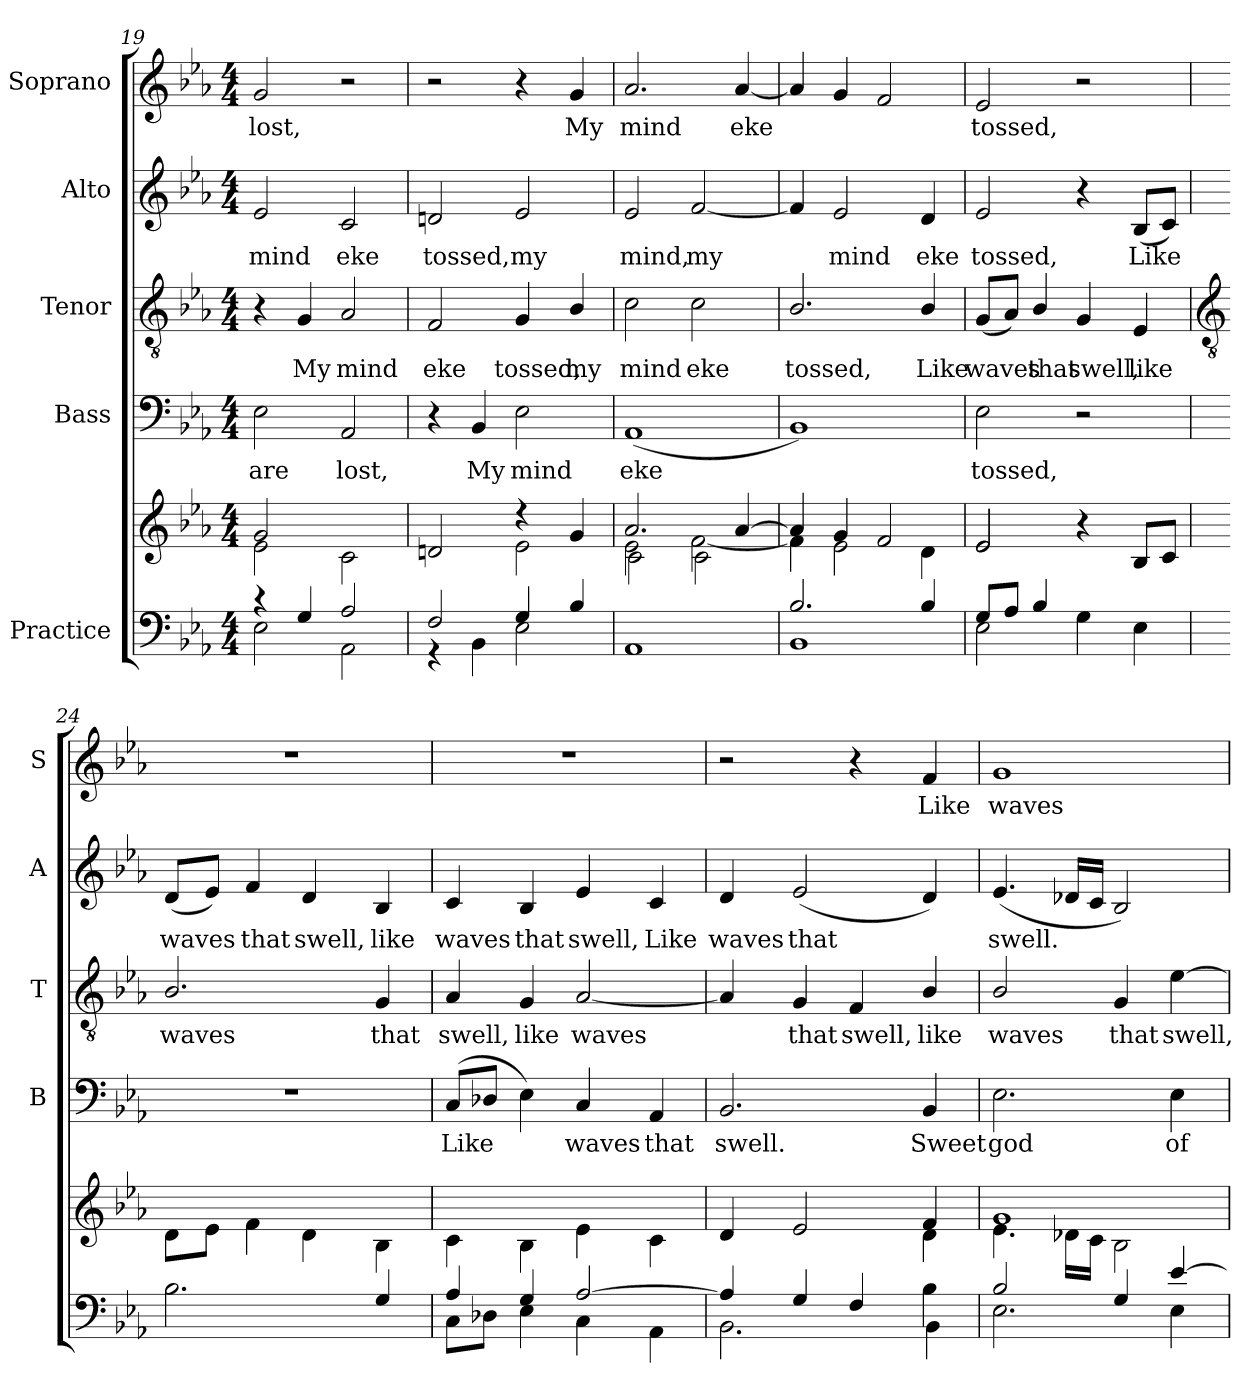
**kern	**kern	**kern	**text	**kern	**text	**kern	**text	**kern	**text
*part5	*part5	*part4	*part4	*part3	*part3	*part2	*part2	*part1	*part1
*staff6	*staff5	*staff4	*staff4	*staff3	*staff3	*staff2	*staff2	*staff1	*staff1
*I"Practice	*	*I"Bass	*	*I"Tenor	*	*I"Alto	*	*I"Soprano	*
*	*	*I'B	*	*I'T	*	*I'A	*	*I'S	*
!!LO:LB:g=z
*clefF4	*clefG2	*clefF4	*	*clefGv2	*	*clefG2	*	*clefG2	*
*k[b-e-a-]	*k[b-e-a-]	*k[b-e-a-]	*	*k[b-e-a-]	*	*k[b-e-a-]	*	*k[b-e-a-]	*
*E-:	*E-:	*E-:	*	*E-:	*	*E-:	*	*E-:	*
*M4/4	*M4/4	*M4/4	*	*M4/4	*	*M4/4	*	*M4/4	*
=19	=19	=19	=19	=19	=19	=19	=19	=19	=19
*^	*^	*	*	*	*	*	*	*	*
!	!	!	!	!	!LO:LY:b	!	!	!	!LO:LY:b	!	!LO:LY:b
4r	2E-	2g	2e-\	2E-	are	4r	.	2e-	mind	2g	lost,
!	!	!	!	!	!	!	!LO:LY:b	!	!	!	!
4G/	.	.	.	.	.	4G	My	.	.	.	.
!	!	!	!	!	!LO:LY:b	!	!LO:LY:b	!	!LO:LY:b	!	!
2A-	2AA-\	2ryy	2c\	2AA-	lost,	2A-	mind	2c	eke	2r	.
=20	=20	=20	=20	=20	=20	=20	=20	=20	=20	=20	=20
!	!	!	!	!	!	!	!LO:LY:b	!	!LO:LY:b	!	!
2F/	4r	2ryy	2dn/	4r	.	2F	eke	2dn	tossed,	2r	.
!	!	!	!	!	!LO:LY:b	!	!	!	!	!	!
.	4BB-\	.	.	4BB-	My	.	.	.	.	.	.
!	!	!	!	!	!LO:LY:b	!	!LO:LY:b	!	!LO:LY:b	!	!
4G/	2E-\	4r	2e-\	2E-	mind	4G	tossed,	2e-	my	4r	.
!	!	!	!	!	!	!	!LO:LY:b	!	!	!	!LO:LY:b
4B-/	.	4g	.	.	.	4B-/	my	.	.	4g	My
*v	*v	*	*	*	*	*	*	*	*	*	*
=21	=21	=21	=21	=21	=21	=21	=21	=21	=21	=21
*	*	*^	*	*	*	*	*	*	*	*
!	!	!	!	!	!LO:LY:b	!	!LO:LY:b	!	!LO:LY:b	!	!LO:LY:b
1AA-	2.a-	2e-\	2c\	(<1AA-	eke	2c	mind	2e-	mind,	2.a-	mind
!	!	!	!	!	!	!	!LO:LY:b	!	!LO:LY:b	!	!
.	.	[2f\	2c\	.	.	2c	eke	[2f	my	.	.
!	!	!	!	!	!	!	!	!	!	!	!LO:LY:b
.	[4a-	.	.	.	.	.	.	.	.	[4a-	eke
*	*	*v	*v	*	*	*	*	*	*	*	*
=22	=22	=22	=22	=22	=22	=22	=22	=22	=22	=22
*^	*	*	*	*	*	*	*	*	*	*
!	!	!	!	!	!	!	!LO:LY:b	!	!	!	!
2.B-/	1BB-	4a-]	4f\]	1BB-)	.	2.B-/	tossed,	4f]	.	4a-]	.
!	!	!	!	!	!	!	!	!	!LO:LY:b	!	!
.	.	4g	2e-\	.	.	.	.	2e-	mind	4g	.
.	.	2f	.	.	.	.	.	.	.	2f	.
!	!	!	!	!	!	!	!LO:LY:b	!	!LO:LY:b	!	!
4B-/	.	.	4d\	.	.	4B-/	Like	4d	eke	.	.
=23	=23	=23	=23	=23	=23	=23	=23	=23	=23	=23	=23
!	!	!	!	!	!LO:LY:b	!	!LO:LY:b	!	!LO:LY:b	!	!LO:LY:b
8G/L	2E-	2e-	2e-/	2E-	tossed,	(<8GL	waves	2e-	tossed,	2e-	tossed,
8A-/J	.	.	.	.	.	8A-J)	.	.	.	.	.
!	!	!	!	!	!	!	!LO:LY:b	!	!	!	!
4B-/	.	.	.	.	.	4B-/	that	.	.	.	.
!	!	!	!	!	!	!	!LO:LY:b	!	!	!	!
4G	2ryy	2ryy	4r	2r	.	4G	swell,	4r	.	2r	.
!	!	!	!	!	!	!	!LO:LY:b	!	!LO:LY:b	!	!
4E-	.	.	8B-/L	.	.	4E-	like	(<8B-L	Like	.	.
.	.	.	8c/J	.	.	.	.	8cJ)	.	.	.
!!LO:LB:g=z
=24	=24	=24	=24	=24	=24	=24	=24	=24	=24	=24	=24
*	*	*	*	*	*	*clefGv2	*	*	*	*	*
!	!	!	!	!	!	!	!LO:LY:b	!	!LO:LY:b	!	!
2.B-\	1ryy	1ryy	8dL	1r	.	2.B-/	waves	(<8dL	waves	1r	.
.	.	.	8e-J	.	.	.	.	8e-J)	.	.	.
!	!	!	!	!	!	!	!	!	!LO:LY:b	!	!
.	.	.	4f	.	.	.	.	4f	that	.	.
!	!	!	!	!	!	!	!	!	!LO:LY:b	!	!
.	.	.	4d	.	.	.	.	4d	swell,	.	.
!	!	!	!	!	!	!	!LO:LY:b	!	!LO:LY:b	!	!
4G	.	.	4B-	.	.	4G	that	4B-	like	.	.
=25	=25	=25	=25	=25	=25	=25	=25	=25	=25	=25	=25
!	!	!	!	!	!LO:LY:b	!	!LO:LY:b	!	!LO:LY:b	!	!
4A-/	8C\L	1ryy	4c	(<8CL	Like	4A-	swell,	4c	waves	1r	.
.	8D-X\J	.	.	8D-XJ	.	.	.	.	.	.	.
!	!	!	!	!	!	!	!LO:LY:b	!	!LO:LY:b	!	!
4G	4E-	.	4B-	4E-)	.	4G	like	4B-	that	.	.
!	!	!	!	!	!LO:LY:b	!	!LO:LY:b	!	!LO:LY:b	!	!
[2A-/	4C\	.	4e-	4C	waves	[2A-	waves	4e-	swell,	.	.
!	!	!	!	!	!LO:LY:b	!	!	!	!LO:LY:b	!	!
.	4AA-\	.	4c	4AA-	that	.	.	4c	Like	.	.
=26	=26	=26	=26	=26	=26	=26	=26	=26	=26	=26	=26
!	!	!	!	!	!LO:LY:b	!	!	!	!LO:LY:b	!	!
4A-/]	2.BB-\	2ryy	4d	2.BB-	swell.	4A-]	.	4d	waves	2r	.
!	!	!	!	!	!	!	!LO:LY:b	!	!LO:LY:b	!	!
4G/	.	.	2e-	.	.	4G	that	(<2e-	that	.	.
!	!	!	!	!	!	!	!LO:LY:b	!	!	!	!
4F/	.	4ryy	.	.	.	4F	swell,	.	.	4r	.
!	!	!	!	!	!LO:LY:b	!	!LO:LY:b	!	!	!	!LO:LY:b
4B-\	4BB-\	4f	4d	4BB-	Sweet	4B-/	like	4d)	.	4f	Like
=27	=27	=27	=27	=27	=27	=27	=27	=27	=27	=27	=27
!	!	!	!	!	!LO:LY:b	!	!LO:LY:b	!	!LO:LY:b	!	!LO:LY:b
2B-/	2.E-	1g	4.e-\	2.E-	god	2B-/	waves	(<4.e-	swell.	1g	waves
.	.	.	16d-X\LL	.	.	.	.	16d-XLL	.	.	.
.	.	.	16c\JJ	.	.	.	.	16cJJ	.	.	.
!	!	!	!	!	!	!	!LO:LY:b	!	!	!	!
4G/	.	.	2B-\	.	.	4G	that	2B-)	.	.	.
!	!	!	!	!	!LO:LY:b	!	!LO:LY:b	!	!	!	!
[4e-	4E-	.	.	4E-	of	[4e-	swell,	.	.	.	.
*v	*v	*	*	*	*	*	*	*	*	*	*
*	*v	*v	*	*	*	*	*	*	*	*
=	=	=	=	=	=	=	=	=	=
*-	*-	*-	*-	*-	*-	*-	*-	*-	*-
